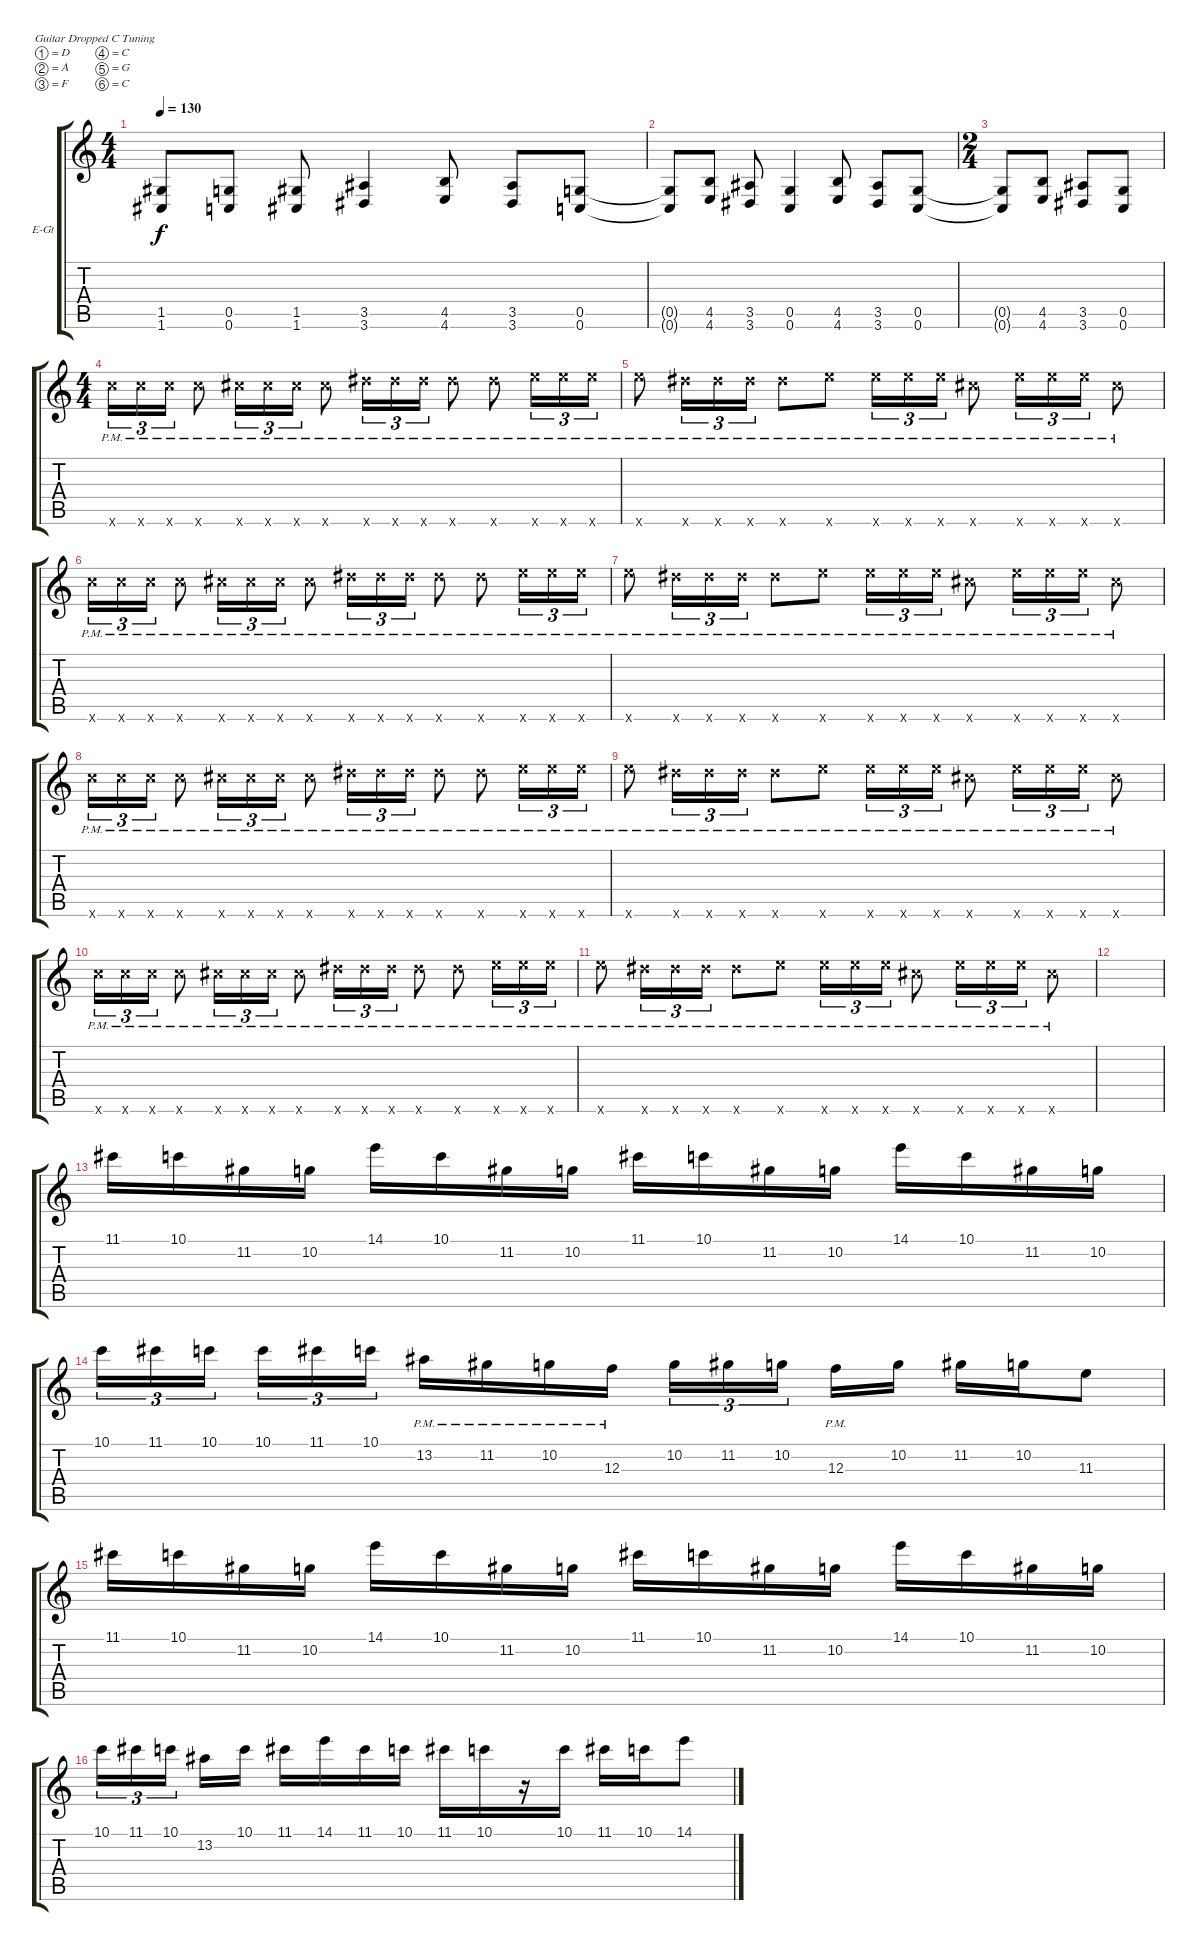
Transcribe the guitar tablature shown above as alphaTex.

\bracketExtendMode groupsimilarinstruments
\firstSystemTrackNameOrientation horizontal
\otherSystemsTrackNameOrientation horizontal
\track ("Track 1" "E-Gt") {instrument overdrivenguitar}
\staff {score tabs}
\tuning (D4 A3 F3 C3 G2 C2)
\ts (4 4)
\tempo 130
\clef g2
\ks c
(1.6 1.5).8{dy f} (0.6 0.5).8 (1.6 1.5).8 (3.6 3.5).4 (4.6 4.5).8 (3.6 3.5).8 (0.6 0.5).8 |
(0.6{t} 0.5{t}).8 (4.6 4.5).8 (3.6 3.5).8 (0.6 0.5).4 (4.6 4.5).8 (3.6 3.5).8 (0.6 0.5).8 |
\ts (2 4)
(0.6{t} 0.5{t}).8 (4.6 4.5).8 (3.6 3.5).8 (0.6 0.5).8 |
\ts (4 4)
24.6{pm x}.16{tu (3 2)} 24.6{pm x}.16{tu (3 2)} 24.6{pm x}.16{tu (3 2)} 24.6{pm x}.8 25.6{pm x}.16{tu (3 2)} 25.6{pm x}.16{tu (3 2)} 25.6{pm x}.16{tu (3 2)} 25.6{pm x}.8 27.6{pm x}.16{tu (3 2)} 27.6{pm x}.16{tu (3 2)} 27.6{pm x}.16{tu (3 2)} 27.6{pm x}.8 27.6{pm x}.8 28.6{pm x}.16{tu (3 2)} 28.6{pm x}.16{tu (3 2)} 28.6{pm x}.16{tu (3 2)} |
28.6{pm x}.8 27.6{pm x}.16{tu (3 2)} 27.6{pm x}.16{tu (3 2)} 27.6{pm x}.16{tu (3 2)} 27.6{pm x}.8 28.6{pm x}.8 28.6{pm x}.16{tu (3 2)} 28.6{pm x}.16{tu (3 2)} 28.6{pm x}.16{tu (3 2)} 25.6{pm x}.8 28.6{pm x}.16{tu (3 2)} 28.6{pm x}.16{tu (3 2)} 28.6{pm x}.16{tu (3 2)} 25.6{pm x}.8 |
24.6{pm x}.16{tu (3 2)} 24.6{pm x}.16{tu (3 2)} 24.6{pm x}.16{tu (3 2)} 24.6{pm x}.8 25.6{pm x}.16{tu (3 2)} 25.6{pm x}.16{tu (3 2)} 25.6{pm x}.16{tu (3 2)} 25.6{pm x}.8 27.6{pm x}.16{tu (3 2)} 27.6{pm x}.16{tu (3 2)} 27.6{pm x}.16{tu (3 2)} 27.6{pm x}.8 27.6{pm x}.8 28.6{pm x}.16{tu (3 2)} 28.6{pm x}.16{tu (3 2)} 28.6{pm x}.16{tu (3 2)} |
28.6{pm x}.8 27.6{pm x}.16{tu (3 2)} 27.6{pm x}.16{tu (3 2)} 27.6{pm x}.16{tu (3 2)} 27.6{pm x}.8 28.6{pm x}.8 28.6{pm x}.16{tu (3 2)} 28.6{pm x}.16{tu (3 2)} 28.6{pm x}.16{tu (3 2)} 25.6{pm x}.8 28.6{pm x}.16{tu (3 2)} 28.6{pm x}.16{tu (3 2)} 28.6{pm x}.16{tu (3 2)} 25.6{pm x}.8 |
24.6{pm x}.16{tu (3 2)} 24.6{pm x}.16{tu (3 2)} 24.6{pm x}.16{tu (3 2)} 24.6{pm x}.8 25.6{pm x}.16{tu (3 2)} 25.6{pm x}.16{tu (3 2)} 25.6{pm x}.16{tu (3 2)} 25.6{pm x}.8 27.6{pm x}.16{tu (3 2)} 27.6{pm x}.16{tu (3 2)} 27.6{pm x}.16{tu (3 2)} 27.6{pm x}.8 27.6{pm x}.8 28.6{pm x}.16{tu (3 2)} 28.6{pm x}.16{tu (3 2)} 28.6{pm x}.16{tu (3 2)} |
28.6{pm x}.8 27.6{pm x}.16{tu (3 2)} 27.6{pm x}.16{tu (3 2)} 27.6{pm x}.16{tu (3 2)} 27.6{pm x}.8 28.6{pm x}.8 28.6{pm x}.16{tu (3 2)} 28.6{pm x}.16{tu (3 2)} 28.6{pm x}.16{tu (3 2)} 25.6{pm x}.8 28.6{pm x}.16{tu (3 2)} 28.6{pm x}.16{tu (3 2)} 28.6{pm x}.16{tu (3 2)} 25.6{pm x}.8 |
24.6{pm x}.16{tu (3 2)} 24.6{pm x}.16{tu (3 2)} 24.6{pm x}.16{tu (3 2)} 24.6{pm x}.8 25.6{pm x}.16{tu (3 2)} 25.6{pm x}.16{tu (3 2)} 25.6{pm x}.16{tu (3 2)} 25.6{pm x}.8 27.6{pm x}.16{tu (3 2)} 27.6{pm x}.16{tu (3 2)} 27.6{pm x}.16{tu (3 2)} 27.6{pm x}.8 27.6{pm x}.8 28.6{pm x}.16{tu (3 2)} 28.6{pm x}.16{tu (3 2)} 28.6{pm x}.16{tu (3 2)} |
28.6{pm x}.8 27.6{pm x}.16{tu (3 2)} 27.6{pm x}.16{tu (3 2)} 27.6{pm x}.16{tu (3 2)} 27.6{pm x}.8 28.6{pm x}.8 28.6{pm x}.16{tu (3 2)} 28.6{pm x}.16{tu (3 2)} 28.6{pm x}.16{tu (3 2)} 25.6{pm x}.8 28.6{pm x}.16{tu (3 2)} 28.6{pm x}.16{tu (3 2)} 28.6{pm x}.16{tu (3 2)} 25.6{pm x}.8 |
|
11.1.16 10.1.16 11.2.16 10.2.16 14.1.16 10.1.16 11.2.16 10.2.16 11.1.16 10.1.16 11.2.16 10.2.16 14.1.16 10.1.16 11.2.16 10.2.16 |
10.1.16{tu (3 2)} 11.1.16{tu (3 2)} 10.1.16{tu (3 2)} 10.1.16{tu (3 2)} 11.1.16{tu (3 2)} 10.1.16{tu (3 2)} 13.2{pm}.16 11.2{pm}.16 10.2{pm}.16 12.3{pm}.16 10.2.16{tu (3 2)} 11.2.16{tu (3 2)} 10.2.16{tu (3 2)} 12.3{pm}.16 10.2.16 11.2.16 10.2.16 11.3.8 |
11.1.16 10.1.16 11.2.16 10.2.16 14.1.16 10.1.16 11.2.16 10.2.16 11.1.16 10.1.16 11.2.16 10.2.16 14.1.16 10.1.16 11.2.16 10.2.16 |
10.1.16{tu (3 2)} 11.1.16{tu (3 2)} 10.1.16{tu (3 2)} 13.2.16 10.1.16 11.1.16 14.1.16 11.1.16 10.1.16 11.1.16 10.1.16 r.16 10.1.16 11.1.16 10.1.16 14.1.8
